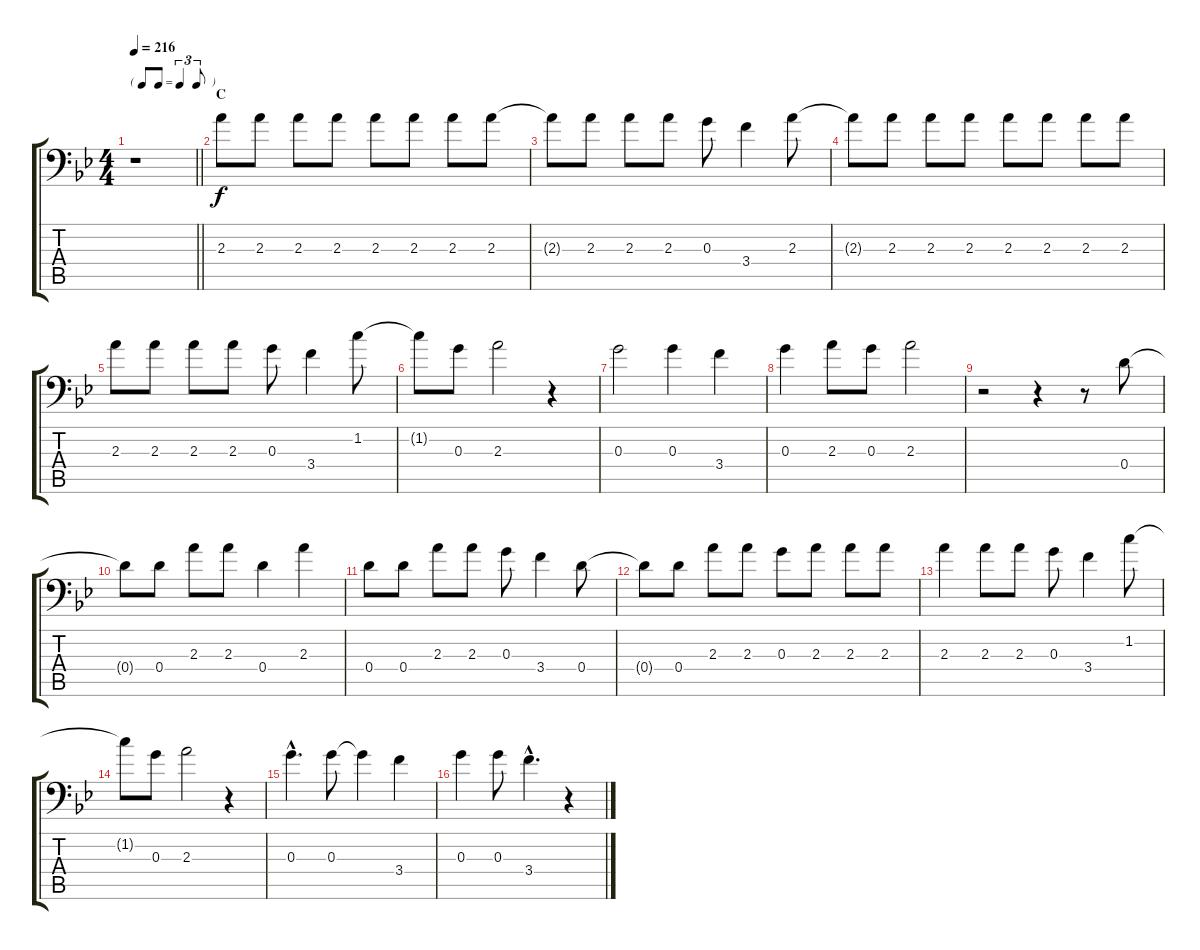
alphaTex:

\track "" {instrument banjo}
\staff {score tabs}
\tuning (E4 B3 G3 D3 A2 A1) {hide}
\displaytranspose 12
\ts (4 4)
\tf triplet8th
\tempo 216
\clef f4
\barLineRight lightlight
\ks bb
r.1{dy f} |
\section ("" "C")
2.3.8 2.3.8 2.3.8 2.3.8 2.3.8 2.3.8 2.3.8 2.3.8 |
2.3{t}.8 2.3.8 2.3.8 2.3.8 0.3.8 3.4.4 2.3.8 |
2.3{t}.8 2.3.8 2.3.8 2.3.8 2.3.8 2.3.8 2.3.8 2.3.8 |
2.3.8 2.3.8 2.3.8 2.3.8 0.3.8 3.4.4 1.2.8 |
1.2{t}.8 0.3.8 2.3.2 r.4 |
0.3.2 0.3.4 3.4.4 |
0.3.4 2.3.8 0.3.8 2.3.2 |
r.2 r.4 r.8 0.4.8 |
0.4{t}.8 0.4.8 2.3.8 2.3.8 0.4.4 2.3.4 |
0.4.8 0.4.8 2.3.8 2.3.8 0.3.8 3.4.4 0.4.8 |
0.4{t}.8 0.4.8 2.3.8 2.3.8 0.3.8 2.3.8 2.3.8 2.3.8 |
2.3.4 2.3.8 2.3.8 0.3.8 3.4.4 1.2.8 |
1.2{t}.8 0.3.8 2.3.2 r.4 |
0.3{hac}.4{d} 0.3.8 0.3{t}.4 3.4.4 |
0.3.4 0.3.8 3.4{hac}.4{d} r.4
